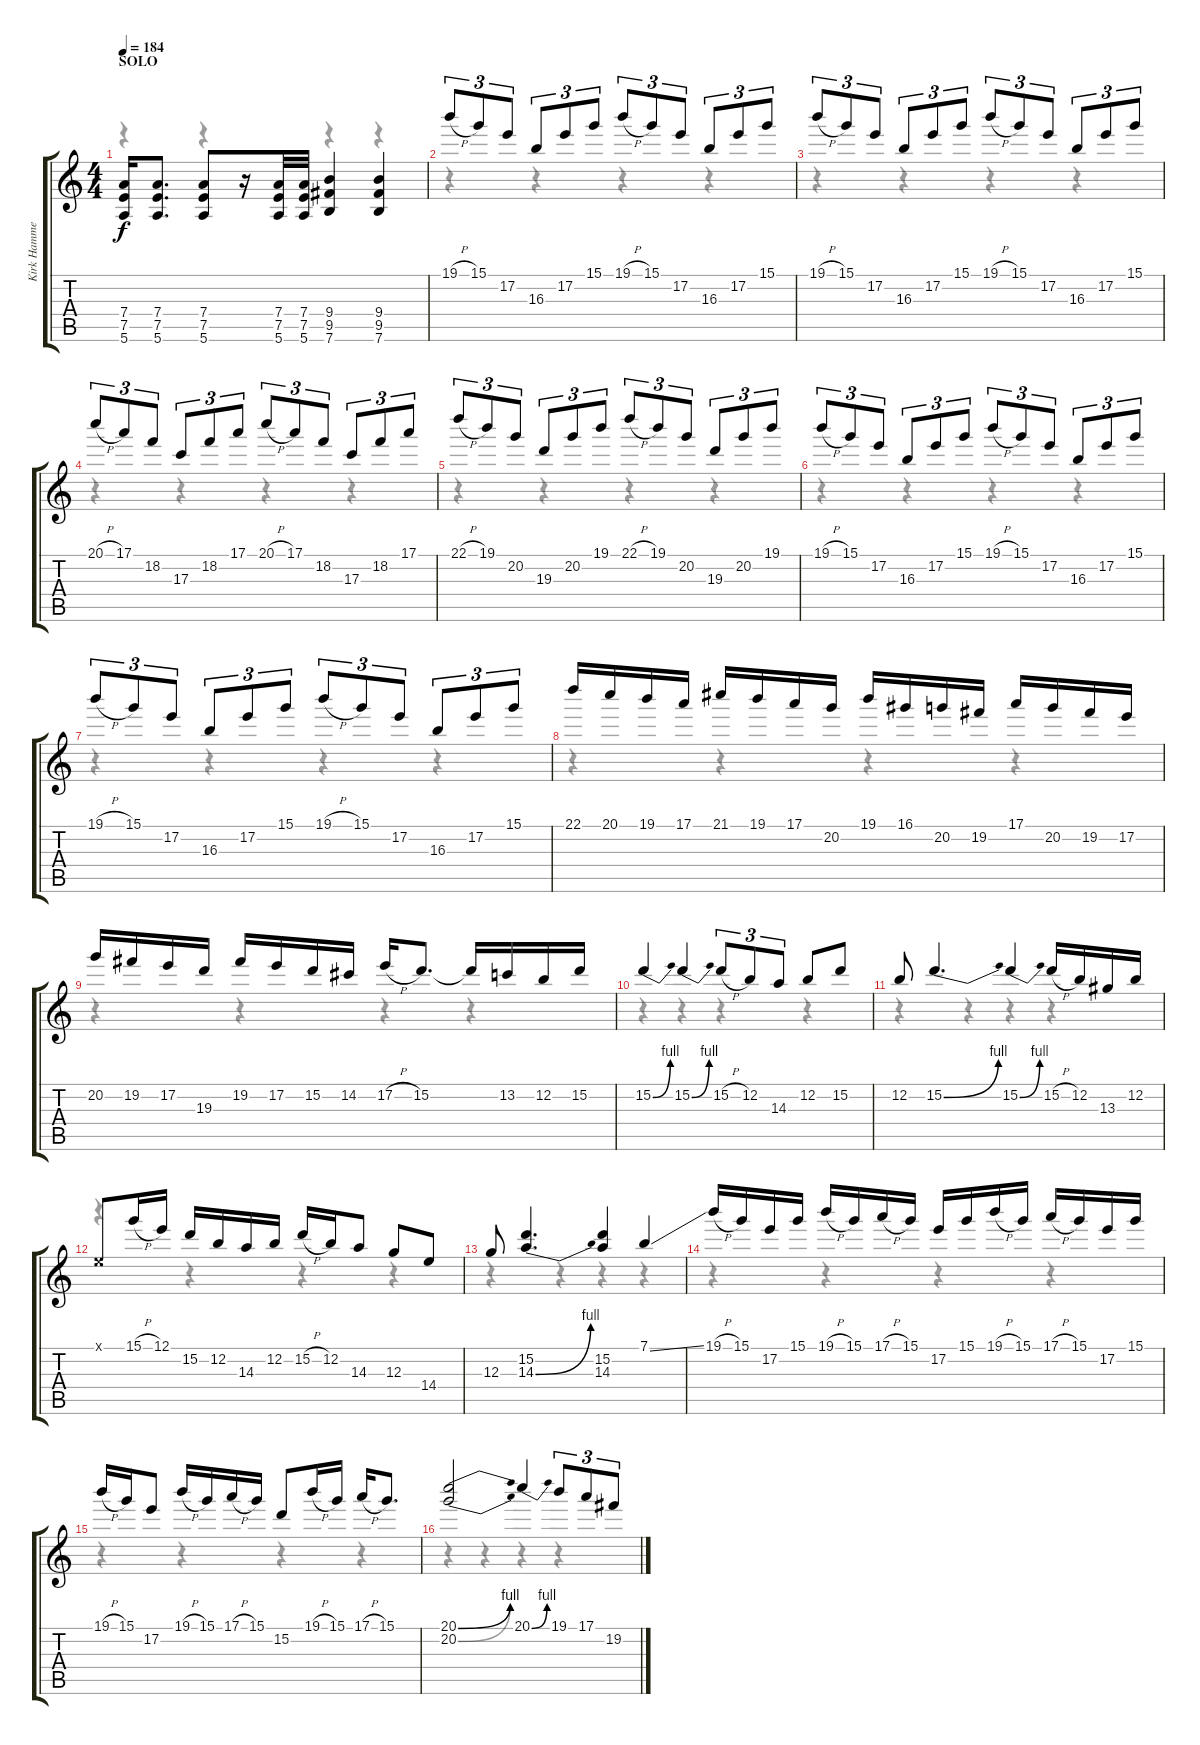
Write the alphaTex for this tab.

\track ("Kirk Hammett (Lead)" "Kirk Hamme") {instrument distortionguitar}
\staff {score tabs}
\tuning (E4 B3 G3 D3 A2 E2) {hide}
\voice
\ts (4 4)
\section ("" "SOLO")
\tempo 184
\clef g2
\ks c
(7.4 7.5 5.6).16{dy f} (7.4 7.5 5.6).8{d} (7.4 7.5 5.6).8 r.16 (7.4 7.5 5.6).32 (7.4 7.5 5.6).32 (9.4 9.5 7.6).4 (9.4 9.5 7.6).4 |
19.1{h}.8{tu (3 2)} 15.1.8{tu (3 2)} 17.2.8{tu (3 2)} 16.3.8{tu (3 2)} 17.2.8{tu (3 2)} 15.1.8{tu (3 2)} 19.1{h}.8{tu (3 2)} 15.1.8{tu (3 2)} 17.2.8{tu (3 2)} 16.3.8{tu (3 2)} 17.2.8{tu (3 2)} 15.1.8{tu (3 2)} |
19.1{h}.8{tu (3 2)} 15.1.8{tu (3 2)} 17.2.8{tu (3 2)} 16.3.8{tu (3 2)} 17.2.8{tu (3 2)} 15.1.8{tu (3 2)} 19.1{h}.8{tu (3 2)} 15.1.8{tu (3 2)} 17.2.8{tu (3 2)} 16.3.8{tu (3 2)} 17.2.8{tu (3 2)} 15.1.8{tu (3 2)} |
20.1{h}.8{tu (3 2)} 17.1.8{tu (3 2)} 18.2.8{tu (3 2)} 17.3.8{tu (3 2)} 18.2.8{tu (3 2)} 17.1.8{tu (3 2)} 20.1{h}.8{tu (3 2)} 17.1.8{tu (3 2)} 18.2.8{tu (3 2)} 17.3.8{tu (3 2)} 18.2.8{tu (3 2)} 17.1.8{tu (3 2)} |
22.1{h}.8{tu (3 2)} 19.1.8{tu (3 2)} 20.2.8{tu (3 2)} 19.3.8{tu (3 2)} 20.2.8{tu (3 2)} 19.1.8{tu (3 2)} 22.1{h}.8{tu (3 2)} 19.1.8{tu (3 2)} 20.2.8{tu (3 2)} 19.3.8{tu (3 2)} 20.2.8{tu (3 2)} 19.1.8{tu (3 2)} |
19.1{h}.8{tu (3 2)} 15.1.8{tu (3 2)} 17.2.8{tu (3 2)} 16.3.8{tu (3 2)} 17.2.8{tu (3 2)} 15.1.8{tu (3 2)} 19.1{h}.8{tu (3 2)} 15.1.8{tu (3 2)} 17.2.8{tu (3 2)} 16.3.8{tu (3 2)} 17.2.8{tu (3 2)} 15.1.8{tu (3 2)} |
19.1{h}.8{tu (3 2)} 15.1.8{tu (3 2)} 17.2.8{tu (3 2)} 16.3.8{tu (3 2)} 17.2.8{tu (3 2)} 15.1.8{tu (3 2)} 19.1{h}.8{tu (3 2)} 15.1.8{tu (3 2)} 17.2.8{tu (3 2)} 16.3.8{tu (3 2)} 17.2.8{tu (3 2)} 15.1.8{tu (3 2)} |
22.1.16 20.1.16 19.1.16 17.1.16 21.1.16 19.1.16 17.1.16 20.2.16 19.1.16 16.1.16 20.2.16 19.2.16 17.1.16 20.2.16 19.2.16 17.2.16 |
20.2.16 19.2.16 17.2.16 19.3.16 19.2.16 17.2.16 15.2.16 14.2.16 17.2{h}.16 15.2.8{d} 15.2{t}.16 13.2.16 12.2.16 15.2.16 |
15.2{be (bend 0 0 60 4)}.4 15.2{be (bend 0 0 60 4)}.4 15.2{h}.8{tu (3 2)} 12.2.8{tu (3 2)} 14.3.8{tu (3 2)} 12.2.8 15.2.8 |
12.2.8 15.2{be (bend 0 0 60 4)}.4{d} 15.2{be (bend 0 0 60 4)}.4 15.2{h}.16 12.2.16 13.3.16 12.2.16 |
0.1{x}.8 15.1{h}.16 12.1.16 15.2.16 12.2.16 14.3.16 12.2.16 15.2{h}.16 12.2.16 14.3.8 12.3.8 14.4.8 |
12.3.8 (15.2 14.3{be (bend 0 0 60 4)}).4{d} (15.2 14.3).4 7.1{ss}.4 |
19.1{h}.16 15.1.16 17.2.16 15.1.16 19.1{h}.16 15.1.16 17.1{h}.16 15.1.16 17.2.16 15.1.16 19.1{h}.16 15.1.16 17.1{h}.16 15.1.16 17.2.16 15.1.16 |
19.1{h}.16 15.1.16 17.2.8 19.1{h}.16 15.1.16 17.1{h}.16 15.1.16 15.2.8 19.1{h}.16 15.1.16 17.1{h}.16 15.1.8{d} |
(20.1{be (bend 0 0 60 4)} 20.2{be (bend 0 0 60 4)}).2 20.1{be (bend 0 0 60 4)}.4 19.1.8{tu (3 2)} 17.1.8{tu (3 2)} 19.2.8{tu (3 2)}
\voice
\clef g2
\ottava regular
\simile none
\ks c
r.4{dy f} r.4 r.4 r.4 |
r.4 r.4 r.4 r.4 |
r.4 r.4 r.4 r.4 |
r.4 r.4 r.4 r.4 |
r.4 r.4 r.4 r.4 |
r.4 r.4 r.4 r.4 |
r.4 r.4 r.4 r.4 |
r.4 r.4 r.4 r.4 |
r.4 r.4 r.4 r.4 |
r.4 r.4 r.4 r.4 |
r.4 r.4 r.4 r.4 |
r.4 r.4 r.4 r.4 |
r.4 r.4 r.4 r.4 |
r.4 r.4 r.4 r.4 |
r.4 r.4 r.4 r.4 |
r.4 r.4 r.4 r.4
